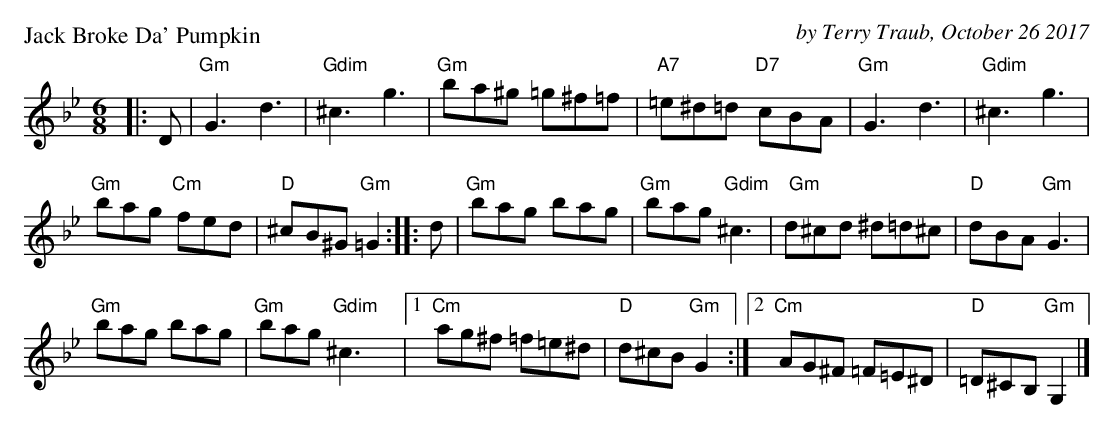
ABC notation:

X:1
P: Jack Broke Da' Pumpkin
C: by Terry Traub, October 26 2017
M: 6/8
L: 1/8
K: Gm
|: D|"Gm"G3 d3|"Gdim"^c3 g3|"Gm"ba^g =g^f=f|"A7"=e^d=d "D7"cBA|"Gm"G3 d3|"Gdim"^c3 g3|
"Gm"bag "Cm"fed|"D"^cB^G "Gm"=G2 :||: d|"Gm"bag bag|"Gm"bag "Gdim"^c3|"  Gm"d^cd ^d=d^c|"D"dBA "Gm"G3|
"Gm"bag bag|"Gm"bag "Gdim  "^c3|1 "Cm"ag^f =f=e^d| "D"d^cB "Gm"G2 :| [2 "Cm"AG^F =F=E^D|"D"=D^CB, "Gm"G,2 |]
